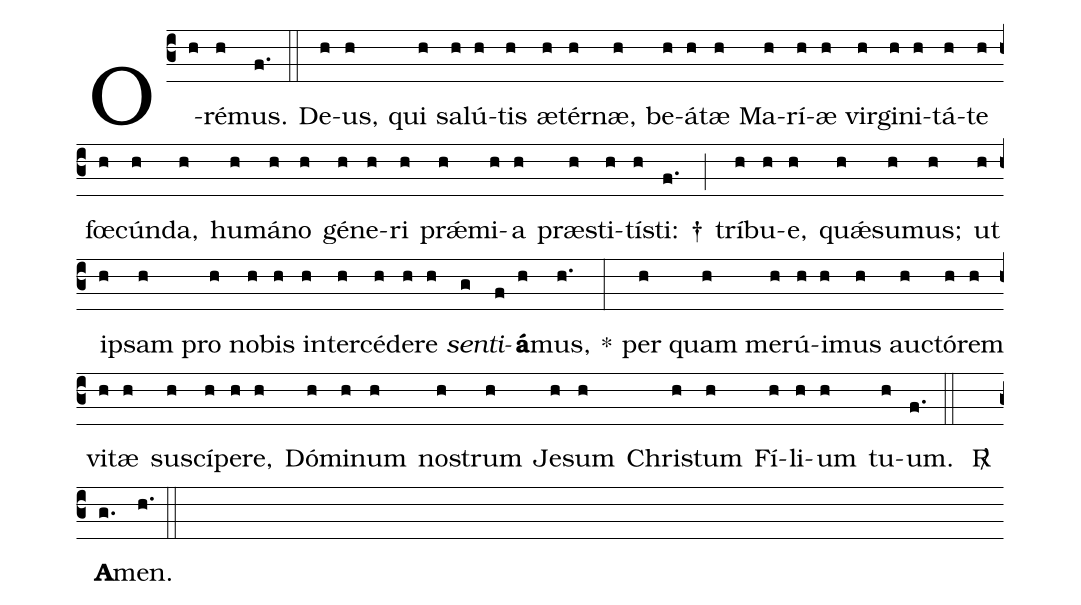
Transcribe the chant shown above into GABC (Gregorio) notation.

%%
(c3)O(h)ré(h)mus.(f.) (::)
De(h)us,(h) qui(h) sa(h)lú(h)tis(h) æ(h)tér(h)næ,(h) be(h)á(h)tæ(h) Ma(h)rí(h)æ(h) vir(h)gi(h)ni(h)tá(h)te(h) fœ(h)cún(h)da,(h) hu(h)má(h)no(h) gé(h)ne(h)ri(h) pr<sp>'ae</sp>(h)mi(h)a(h) præ(h)sti(h)tí(h)sti:(f.) †(;) trí(h)bu(h)e,(h) qu<sp>'ae</sp>(h)su(h)mus;(h) ut(h) i(h)psam(h) pro(h) no(h)bis(h) in(h)ter(h)cé(h)de(h)re(h) <i>sen</i>(g)<i>ti</i>(f)<b>á</b>(h)mus,(h.) *(:) per(h) quam(h) me(h)rú(h)i(h)mus(h) au(h)ctó(h)rem(h) vi(h)tæ(h) sus(h)cí(h)pe(h)re,(h) Dó(h)mi(h)num(h) no(h)strum(h) Je(h)sum(h) Chri(h)stum(h) Fí(h)li(h)um(h) tu(h)um.(f.) (::)
<v>\Rbar</v>() <b>A</b>(g.)men.(h.) (::)
